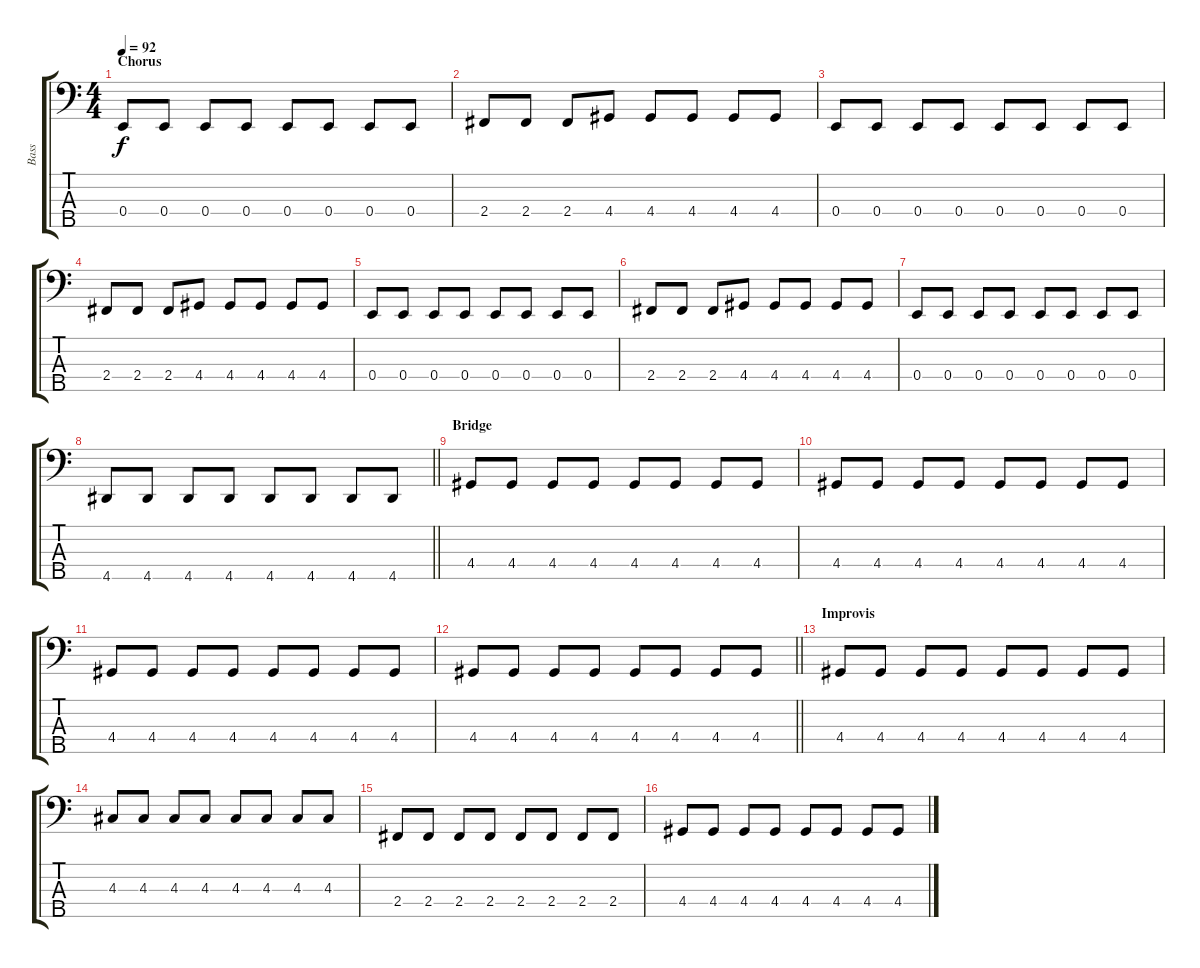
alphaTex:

\track ("Bass" "Bass") {instrument electricbassfinger}
\staff {score tabs}
\tuning (G2 D2 A1 E1 B0) {hide}
\ts (4 4)
\section ("" "Chorus")
\tempo 92
\clef f4
\ks aminor
0.4.8{dy f} 0.4.8 0.4.8 0.4.8 0.4.8 0.4.8 0.4.8 0.4.8 |
2.4.8 2.4.8 2.4.8 4.4.8 4.4.8 4.4.8 4.4.8 4.4.8 |
0.4.8 0.4.8 0.4.8 0.4.8 0.4.8 0.4.8 0.4.8 0.4.8 |
2.4.8 2.4.8 2.4.8 4.4.8 4.4.8 4.4.8 4.4.8 4.4.8 |
0.4.8 0.4.8 0.4.8 0.4.8 0.4.8 0.4.8 0.4.8 0.4.8 |
2.4.8 2.4.8 2.4.8 4.4.8 4.4.8 4.4.8 4.4.8 4.4.8 |
0.4.8 0.4.8 0.4.8 0.4.8 0.4.8 0.4.8 0.4.8 0.4.8 |
\barLineRight lightlight
4.5.8 4.5.8 4.5.8 4.5.8 4.5.8 4.5.8 4.5.8 4.5.8 |
\section ("" "Bridge")
4.4.8 4.4.8 4.4.8 4.4.8 4.4.8 4.4.8 4.4.8 4.4.8 |
4.4.8 4.4.8 4.4.8 4.4.8 4.4.8 4.4.8 4.4.8 4.4.8 |
4.4.8 4.4.8 4.4.8 4.4.8 4.4.8 4.4.8 4.4.8 4.4.8 |
\barLineRight lightlight
4.4.8 4.4.8 4.4.8 4.4.8 4.4.8 4.4.8 4.4.8 4.4.8 |
\section ("" "Improvis")
4.4.8 4.4.8 4.4.8 4.4.8 4.4.8 4.4.8 4.4.8 4.4.8 |
4.3.8 4.3.8 4.3.8 4.3.8 4.3.8 4.3.8 4.3.8 4.3.8 |
2.4.8 2.4.8 2.4.8 2.4.8 2.4.8 2.4.8 2.4.8 2.4.8 |
4.4.8 4.4.8 4.4.8 4.4.8 4.4.8 4.4.8 4.4.8 4.4.8
